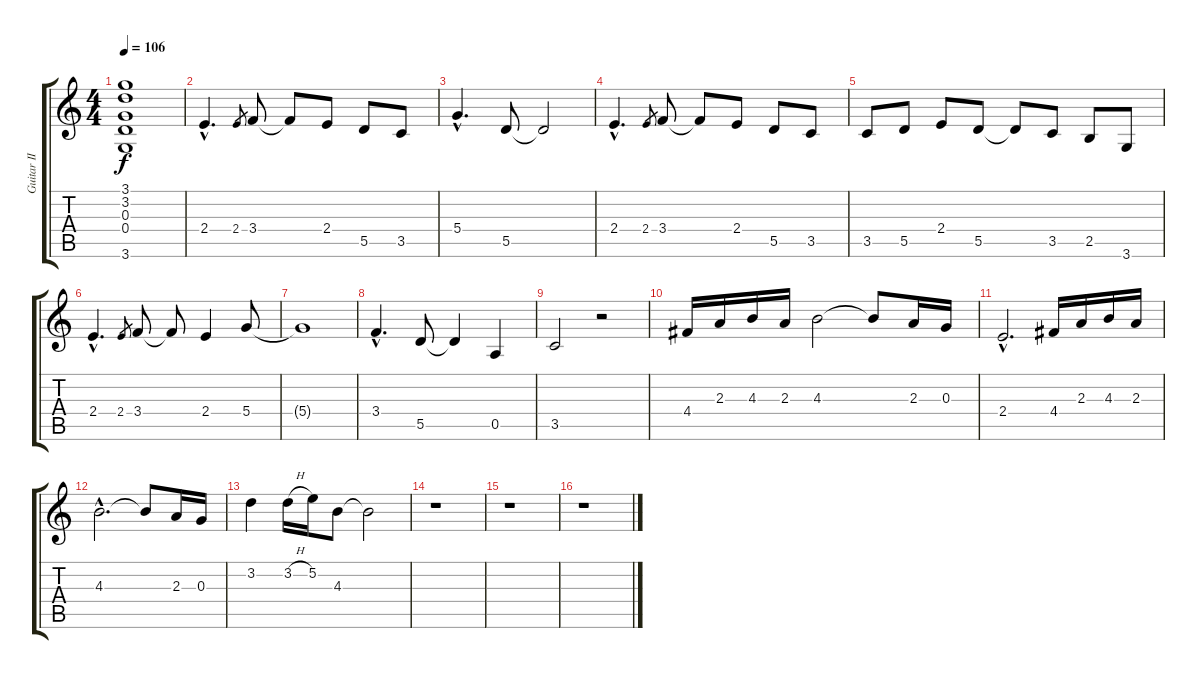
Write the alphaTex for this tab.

\track ("Guitar II" "Guitar II") {instrument distortionguitar}
\staff {score tabs}
\tuning (E4 B3 G3 D3 A2 E2) {hide}
\ts (4 4)
\tempo 106
\clef g2
\ks c
(3.1{t} 3.2{t} 0.3{t} 0.4{t} 3.6{t}).1{dy f} |
2.4{hac}.4{d} 2.4.8{gr} 3.4.8 3.4{t}.8 2.4.8 5.5.8 3.5.8 |
5.4{hac}.4{d} 5.5.8 5.5{t}.2 |
2.4{hac}.4{d} 2.4.8{gr} 3.4.8 3.4{t}.8 2.4.8 5.5.8 3.5.8 |
3.5.8 5.5.8 2.4.8 5.5.8 5.5{t}.8 3.5.8 2.5.8 3.6.8 |
2.4{hac}.4{d} 2.4.8{gr} 3.4.8 3.4{t}.8 2.4.4 5.4.8 |
5.4{t}.1 |
3.4{hac}.4{d} 5.5.8 5.5{t}.4 0.5.4 |
3.5.2 r.2 |
4.4.16 2.3.16 4.3.16 2.3.16 4.3.2 4.3{t}.8 2.3.16 0.3.16 |
2.4{hac}.2{d} 4.4.16 2.3.16 4.3.16 2.3.16 |
4.3{hac}.2{d} 4.3{t}.8 2.3.16 0.3.16 |
3.2.4 3.2{h}.16 5.2.16 4.3.8 4.3{t}.2 |
r.1 |
r.1 |
r.1
